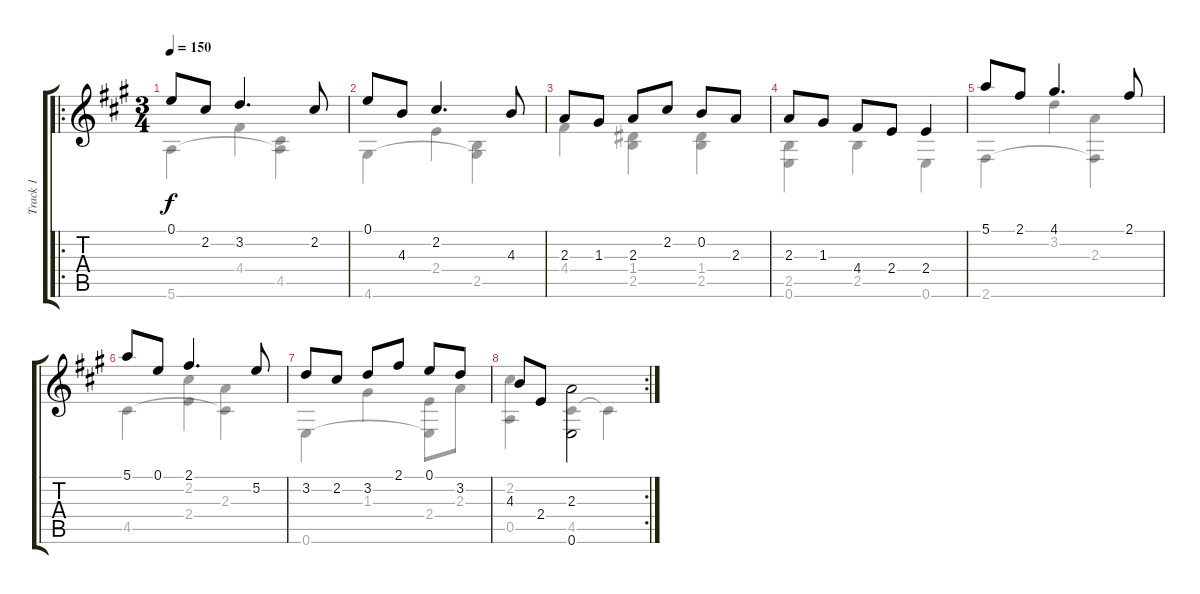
\track ("Track 1" "Track 1") {instrument acousticguitarnylon}
\staff {score tabs}
\tuning (E4 B3 G3 D3 A2 E2) {hide}
\voice
\ro
\ts (3 4)
\tempo 150
\clef g2
\ks a
0.1.8{dy f} 2.2.8 3.2.4{d} 2.2.8 |
0.1.8 4.3.8 2.2.4{d} 4.3.8 |
2.3.8 1.3.8 2.3.8 2.2.8 0.2.8 2.3.8 |
2.3.8 1.3.8 4.4.8 2.4.8 2.4.4 |
5.1.8 2.1.8 4.1.4{d} 2.1.8 |
5.1.8 0.1.8 2.1.4{d} 5.2.8 |
3.2.8 2.2.8 3.2.8 2.1.8 0.1.8 3.2.8 |
\rc 2
4.3.8 2.4.8 (2.3 0.6).2{beam Down}
\voice
\clef g2
\ottava regular
\simile none
\ks a
5.6.4{dy f} 4.4.4 (4.5 5.6{t}).4 |
4.6.4 2.4.4 (2.5 4.6{t}).4 |
4.4.4 (1.4 2.5).4 (1.4 2.5).4 |
(2.5 0.6).4 2.5.4 0.6.4 |
2.6.4 3.2.4 (2.3 2.6{t}).4 |
4.5.4 (2.2 2.4).4 (2.3 4.5{t}).4 |
0.6.4 1.3.4 (2.4 0.6{t}).8 2.3.8 |
(2.2 0.5).4 4.5.4 4.5{t}.4
